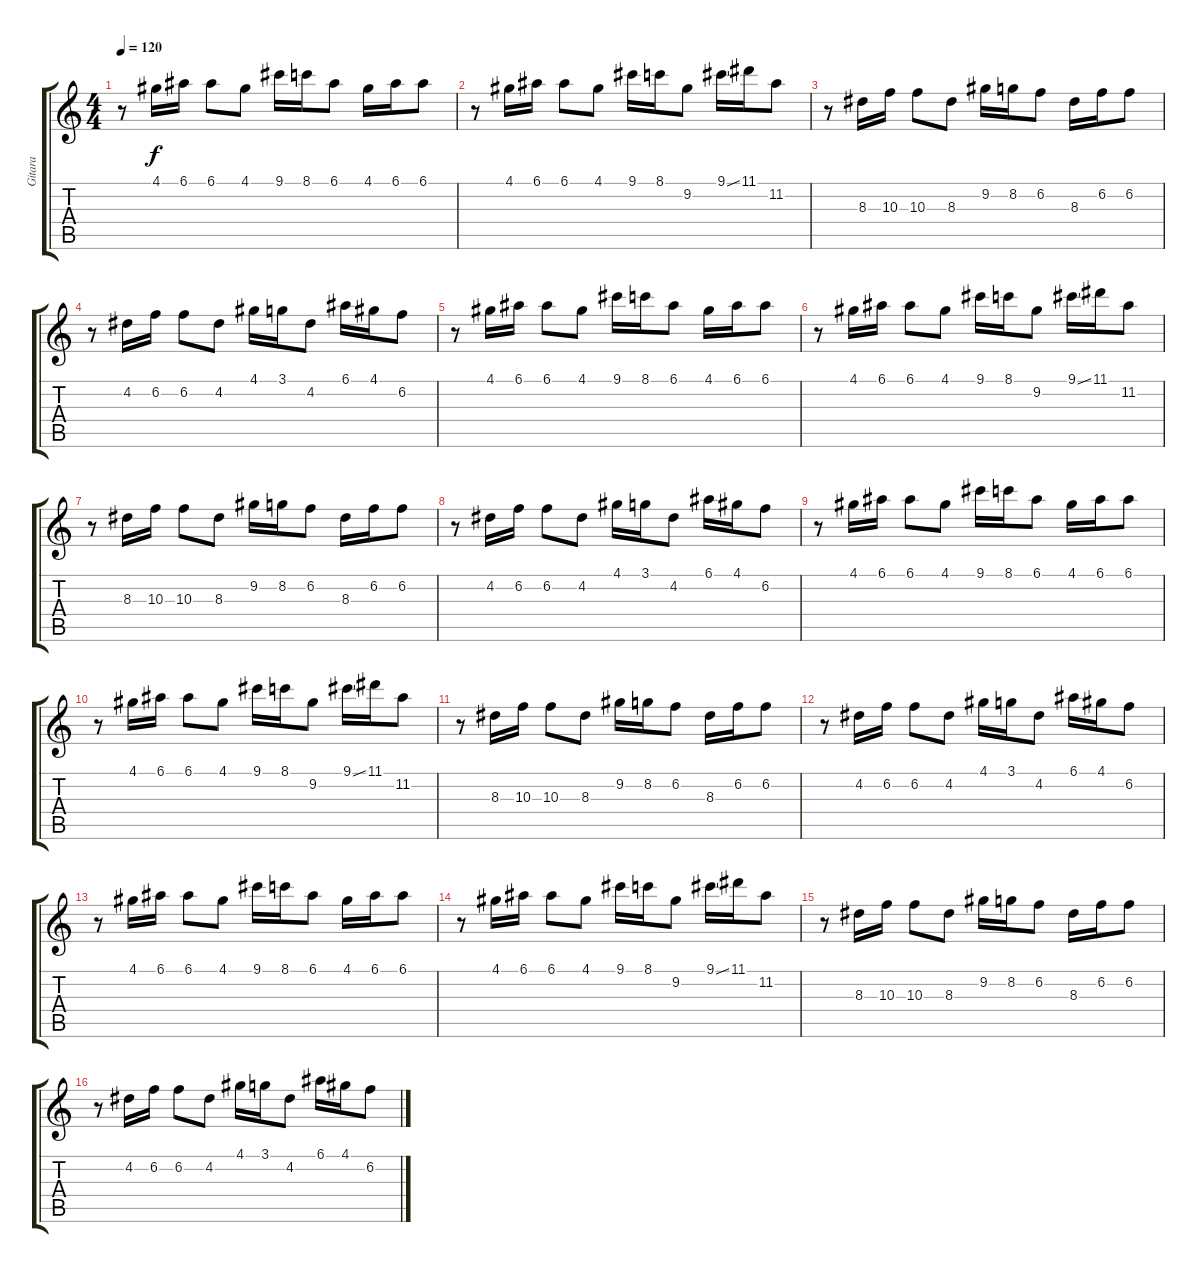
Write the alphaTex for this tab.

\track ("Gitara" "Gitara") {instrument overdrivenguitar}
\staff {score tabs}
\tuning (E4 B3 G3 D3 A2 E2) {hide}
\ts (4 4)
\tempo 120
\clef g2
\ks c
r.8{dy f} 4.1.16 6.1.16 6.1.8 4.1.8 9.1.16 8.1.16 6.1.8 4.1.16 6.1.16 6.1.8 |
r.8 4.1.16 6.1.16 6.1.8 4.1.8 9.1.16 8.1.16 9.2.8 9.1{ss}.16 11.1.16 11.2.8 |
r.8 8.3.16 10.3.16 10.3.8 8.3.8 9.2.16 8.2.16 6.2.8 8.3.16 6.2.16 6.2.8 |
r.8 4.2.16 6.2.16 6.2.8 4.2.8 4.1.16 3.1.16 4.2.8 6.1.16 4.1.16 6.2.8 |
r.8 4.1.16 6.1.16 6.1.8 4.1.8 9.1.16 8.1.16 6.1.8 4.1.16 6.1.16 6.1.8 |
r.8 4.1.16 6.1.16 6.1.8 4.1.8 9.1.16 8.1.16 9.2.8 9.1{ss}.16 11.1.16 11.2.8 |
r.8 8.3.16 10.3.16 10.3.8 8.3.8 9.2.16 8.2.16 6.2.8 8.3.16 6.2.16 6.2.8 |
r.8 4.2.16 6.2.16 6.2.8 4.2.8 4.1.16 3.1.16 4.2.8 6.1.16 4.1.16 6.2.8 |
r.8 4.1.16 6.1.16 6.1.8 4.1.8 9.1.16 8.1.16 6.1.8 4.1.16 6.1.16 6.1.8 |
r.8 4.1.16 6.1.16 6.1.8 4.1.8 9.1.16 8.1.16 9.2.8 9.1{ss}.16 11.1.16 11.2.8 |
r.8 8.3.16 10.3.16 10.3.8 8.3.8 9.2.16 8.2.16 6.2.8 8.3.16 6.2.16 6.2.8 |
r.8 4.2.16 6.2.16 6.2.8 4.2.8 4.1.16 3.1.16 4.2.8 6.1.16 4.1.16 6.2.8 |
r.8 4.1.16 6.1.16 6.1.8 4.1.8 9.1.16 8.1.16 6.1.8 4.1.16 6.1.16 6.1.8 |
r.8 4.1.16 6.1.16 6.1.8 4.1.8 9.1.16 8.1.16 9.2.8 9.1{ss}.16 11.1.16 11.2.8 |
r.8 8.3.16 10.3.16 10.3.8 8.3.8 9.2.16 8.2.16 6.2.8 8.3.16 6.2.16 6.2.8 |
r.8 4.2.16 6.2.16 6.2.8 4.2.8 4.1.16 3.1.16 4.2.8 6.1.16 4.1.16 6.2.8
